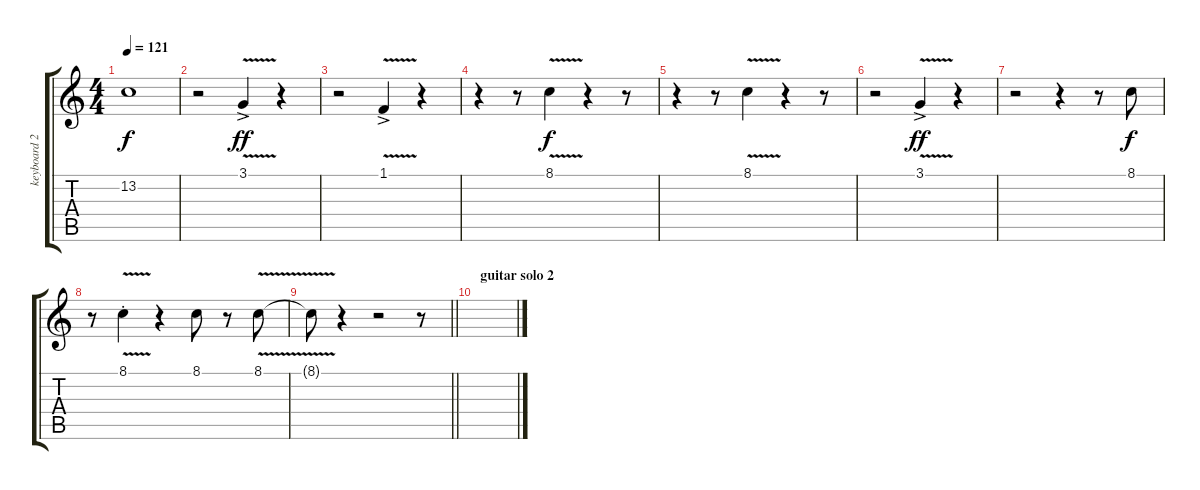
\track ("keyboard 2" "keyboard 2") {instrument drawbarorgan}
\staff {score tabs}
\tuning (E4 B3 G3 D3 A2 E2) {hide}
\ts (4 4)
\tempo 121
\clef g2
\ks c
13.2{t}.1{dy f} |
r.2 3.1{v ac}.4{dy ff} r.4 |
r.2 1.1{v ac}.4 r.4 |
r.4 r.8 8.1{v}.4{dy f} r.4 r.8 |
r.4 r.8 8.1{v}.4 r.4 r.8 |
r.2 3.1{v ac}.4{dy ff} r.4 |
r.2 r.4 r.8 8.1.8{dy f} |
r.8 8.1{v st}.4 r.4 8.1.8 r.8 8.1{v}.8 |
\barLineRight lightlight
8.1{t}.8 r.4 r.2 r.8 |
\section ("" " guitar solo 2")
